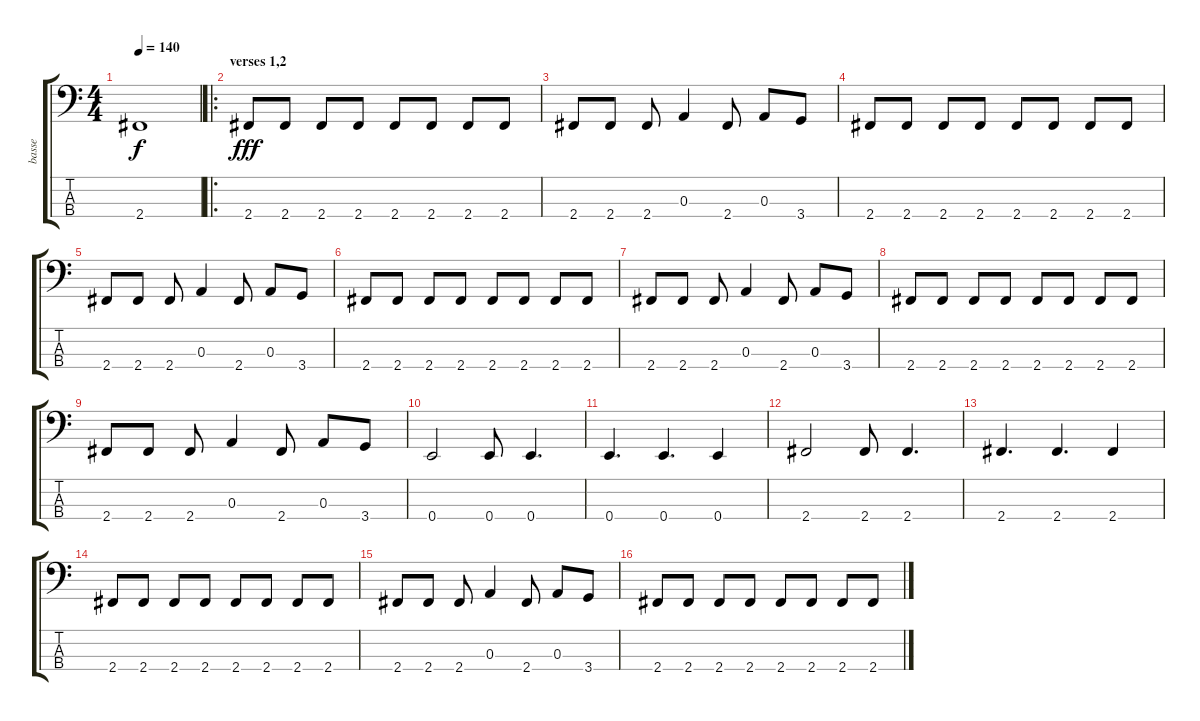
\track ("basse" "basse") {instrument electricbasspick}
\staff {score tabs}
\tuning (G2 D2 A1 E1) {hide}
\ts (4 4)
\tempo 140
\clef f4
\ks c
2.4{t}.1{dy f} |
\ro
\section ("" "verses 1,2")
2.4.8{dy fff} 2.4.8 2.4.8 2.4.8 2.4.8 2.4.8 2.4.8 2.4.8 |
2.4.8 2.4.8 2.4.8 0.3.4 2.4.8 0.3.8 3.4.8 |
2.4.8 2.4.8 2.4.8 2.4.8 2.4.8 2.4.8 2.4.8 2.4.8 |
2.4.8 2.4.8 2.4.8 0.3.4 2.4.8 0.3.8 3.4.8 |
2.4.8 2.4.8 2.4.8 2.4.8 2.4.8 2.4.8 2.4.8 2.4.8 |
2.4.8 2.4.8 2.4.8 0.3.4 2.4.8 0.3.8 3.4.8 |
2.4.8 2.4.8 2.4.8 2.4.8 2.4.8 2.4.8 2.4.8 2.4.8 |
2.4.8 2.4.8 2.4.8 0.3.4 2.4.8 0.3.8 3.4.8 |
0.4.2 0.4.8 0.4.4{d} |
0.4.4{d} 0.4.4{d} 0.4.4 |
2.4.2 2.4.8 2.4.4{d} |
2.4.4{d} 2.4.4{d} 2.4.4 |
2.4.8 2.4.8 2.4.8 2.4.8 2.4.8 2.4.8 2.4.8 2.4.8 |
2.4.8 2.4.8 2.4.8 0.3.4 2.4.8 0.3.8 3.4.8 |
2.4.8 2.4.8 2.4.8 2.4.8 2.4.8 2.4.8 2.4.8 2.4.8
